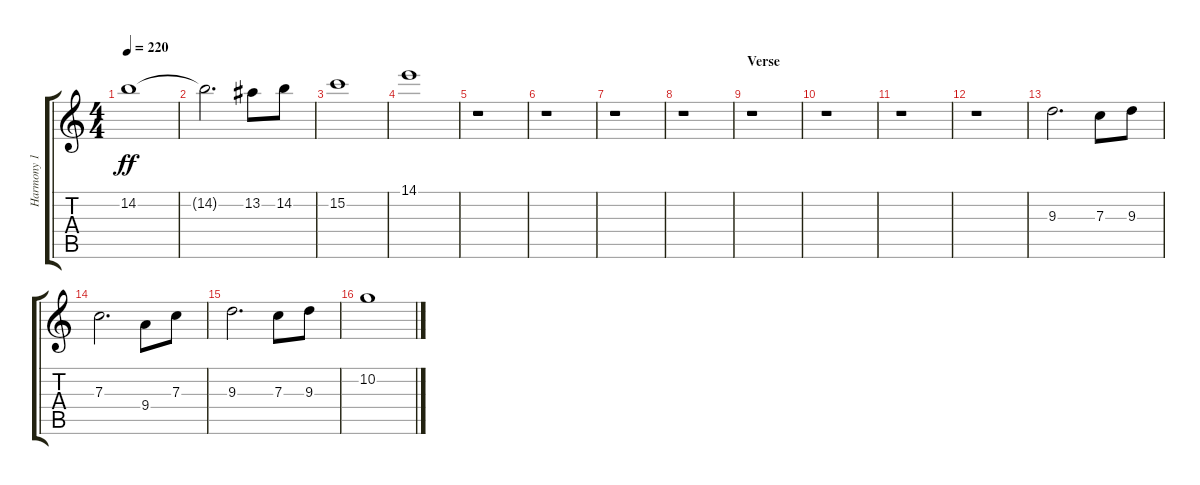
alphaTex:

\track ("Harmony 1" "Harmony 1") {instrument overdrivenguitar}
\staff {score tabs}
\tuning (D4 A3 F3 C3 G2 C2) {hide}
\ts (4 4)
\tempo 220
\clef g2
\ks aminor
14.2.1{dy ff} |
14.2{t}.2{d} 13.2.8 14.2.8 |
15.2.1 |
14.1.1 |
r.1 |
r.1 |
r.1 |
r.1 |
\section ("" "Verse")
r.1 |
r.1 |
r.1 |
r.1 |
9.3.2{d} 7.3.8 9.3.8 |
7.3.2{d} 9.4.8 7.3.8 |
9.3.2{d} 7.3.8 9.3.8 |
10.2.1
